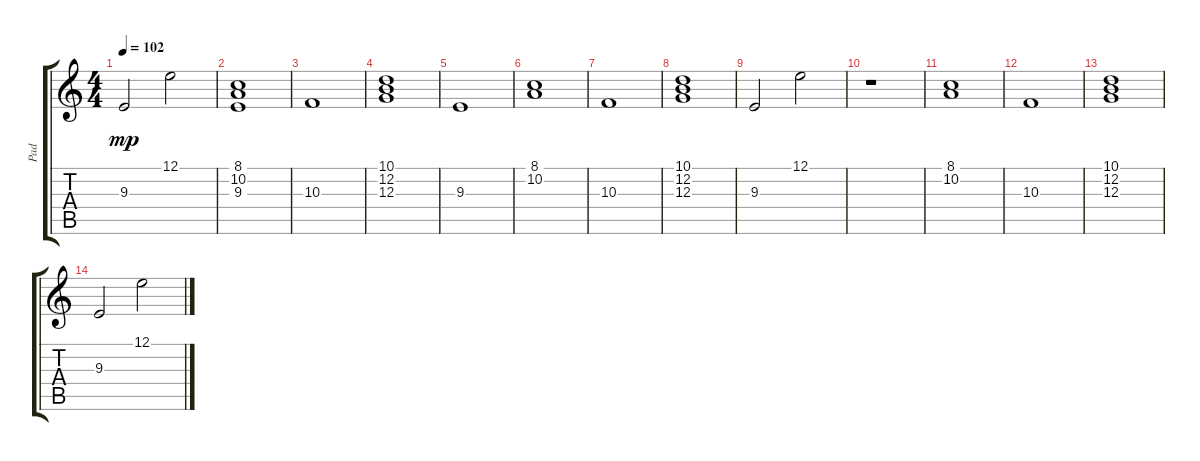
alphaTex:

\track ("Pad" "Pad") {instrument choiraahs}
\staff {score tabs}
\tuning (E4 B3 G3 D3 A2 E2) {hide}
\ts (4 4)
\tempo 102
\clef g2
\ks c
9.3.2{dy mp} 12.1.2 |
(8.1 10.2 9.3).1 |
10.3.1 |
(10.1 12.2 12.3).1 |
9.3.1 |
(8.1 10.2).1 |
10.3.1 |
(10.1 12.2 12.3).1 |
9.3.2 12.1.2 |
r.1 |
(8.1 10.2).1 |
10.3.1 |
(10.1 12.2 12.3).1 |
9.3.2 12.1.2
